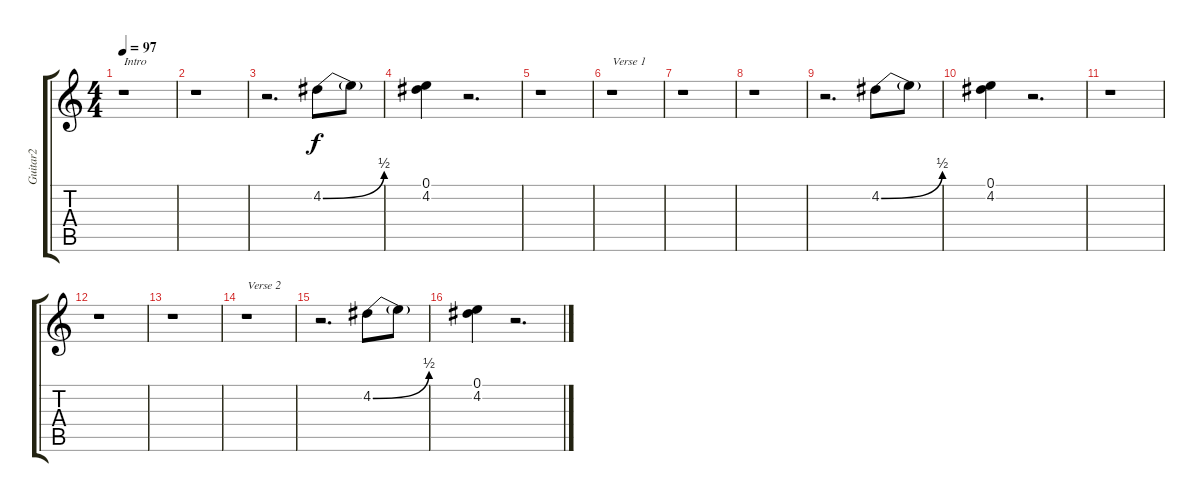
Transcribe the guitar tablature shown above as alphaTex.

\track ("Guitar2" "Guitar2") {instrument distortionguitar}
\staff {score tabs}
\tuning (E4 B3 G3 D3 A2 E2) {hide}
\ts (4 4)
\tempo 97
\clef g2
\ks c
r.1{txt "Intro" dy f instrument distortionguitar} |
r.1 |
r.2{d} 4.2{be (bend 0 0 60 2)}.8 4.2{t}.8 |
(0.1 4.2).4 r.2{d} |
r.1 |
r.1{txt "Verse 1"} |
r.1 |
r.1 |
r.2{d} 4.2{be (bend 0 0 60 2)}.8 4.2{t}.8 |
(0.1 4.2).4 r.2{d} |
r.1 |
r.1 |
r.1 |
r.1{txt "Verse 2"} |
r.2{d} 4.2{be (bend 0 0 60 2)}.8 4.2{t}.8 |
(0.1 4.2).4 r.2{d}
